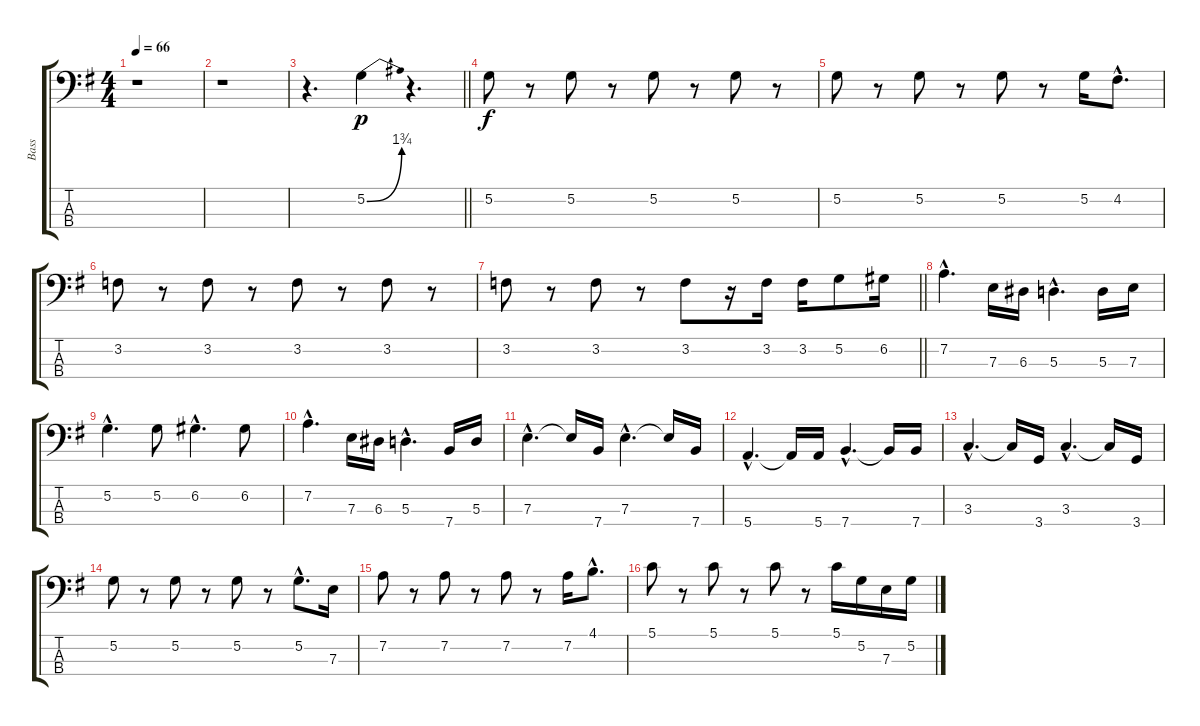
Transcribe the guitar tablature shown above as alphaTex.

\track ("Bass" "Bass") {instrument fretlessbass}
\staff {score tabs}
\tuning (G2 D2 A1 E1) {hide}
\ts (4 4)
\tempo 66
\clef f4
\ks g
r.1{dy p instrument fretlessbass} |
r.1 |
\barLineRight lightlight
r.4{d} 5.2{be (bend 0 0 60 7)}.4 r.4{d} |
5.2.8{dy f} r.8 5.2.8 r.8 5.2.8 r.8 5.2.8 r.8 |
5.2.8 r.8 5.2.8 r.8 5.2.8 r.8 5.2.16 4.2{hac}.8{d} |
3.2.8 r.8 3.2.8 r.8 3.2.8 r.8 3.2.8 r.8 |
\barLineRight lightlight
3.2.8 r.8 3.2.8 r.8 3.2.8 r.16 3.2.16 3.2.16 5.2.8 6.2.16 |
7.2{hac}.4{d} 7.3.16 6.3.16 5.3{hac}.4{d} 5.3.16 7.3.16 |
5.2{hac}.4{d} 5.2.8 6.2{hac}.4{d} 6.2.8 |
7.2{hac}.4{d} 7.3.16 6.3.16 5.3{hac}.4{d} 7.4.16 5.3.16 |
7.3{hac}.4{d} 7.3{t}.16 7.4.16 7.3{hac}.4{d} 7.3{t}.16 7.4.16 |
5.4{hac}.4{d} 5.4{t}.16 5.4.16 7.4{hac}.4{d} 7.4{t}.16 7.4.16 |
3.3{hac}.4{d} 3.3{t}.16 3.4.16 3.3{hac}.4{d} 3.3{t}.16 3.4.16 |
5.2.8 r.8 5.2.8 r.8 5.2.8 r.8 5.2{hac}.8{d} 7.3.16 |
7.2.8 r.8 7.2.8 r.8 7.2.8 r.8 7.2.16 4.1{hac}.8{d} |
5.1.8 r.8 5.1.8 r.8 5.1.8 r.8 5.1.16 5.2.16 7.3.16 5.2.16
